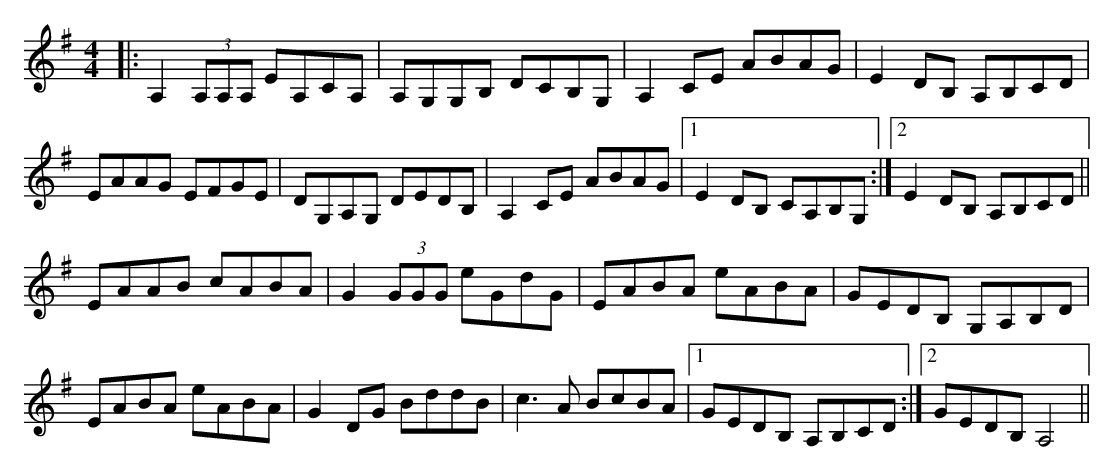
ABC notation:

X:1
M:4/4
K:Ador
|:A,2 (3A,A,A, EA,CA,|A,G,G,B, DCB,G,|A,2 CE ABAG|E2 DB, A,B,CD|
EAAG EFGE|DG,A,G, DEDB,|A,2 CE ABAG|1 E2 DB, CA,B,G,:|2 E2 DB, A,B,CD||
EAAB cABA|G2 (3GGG eGdG|EABA eABA|GEDB, G,A,B,D|
EABA eABA|G2 DG BddB|c3 A BcBA|1 GEDB, A,B,CD:|2 GEDB, A,4||
